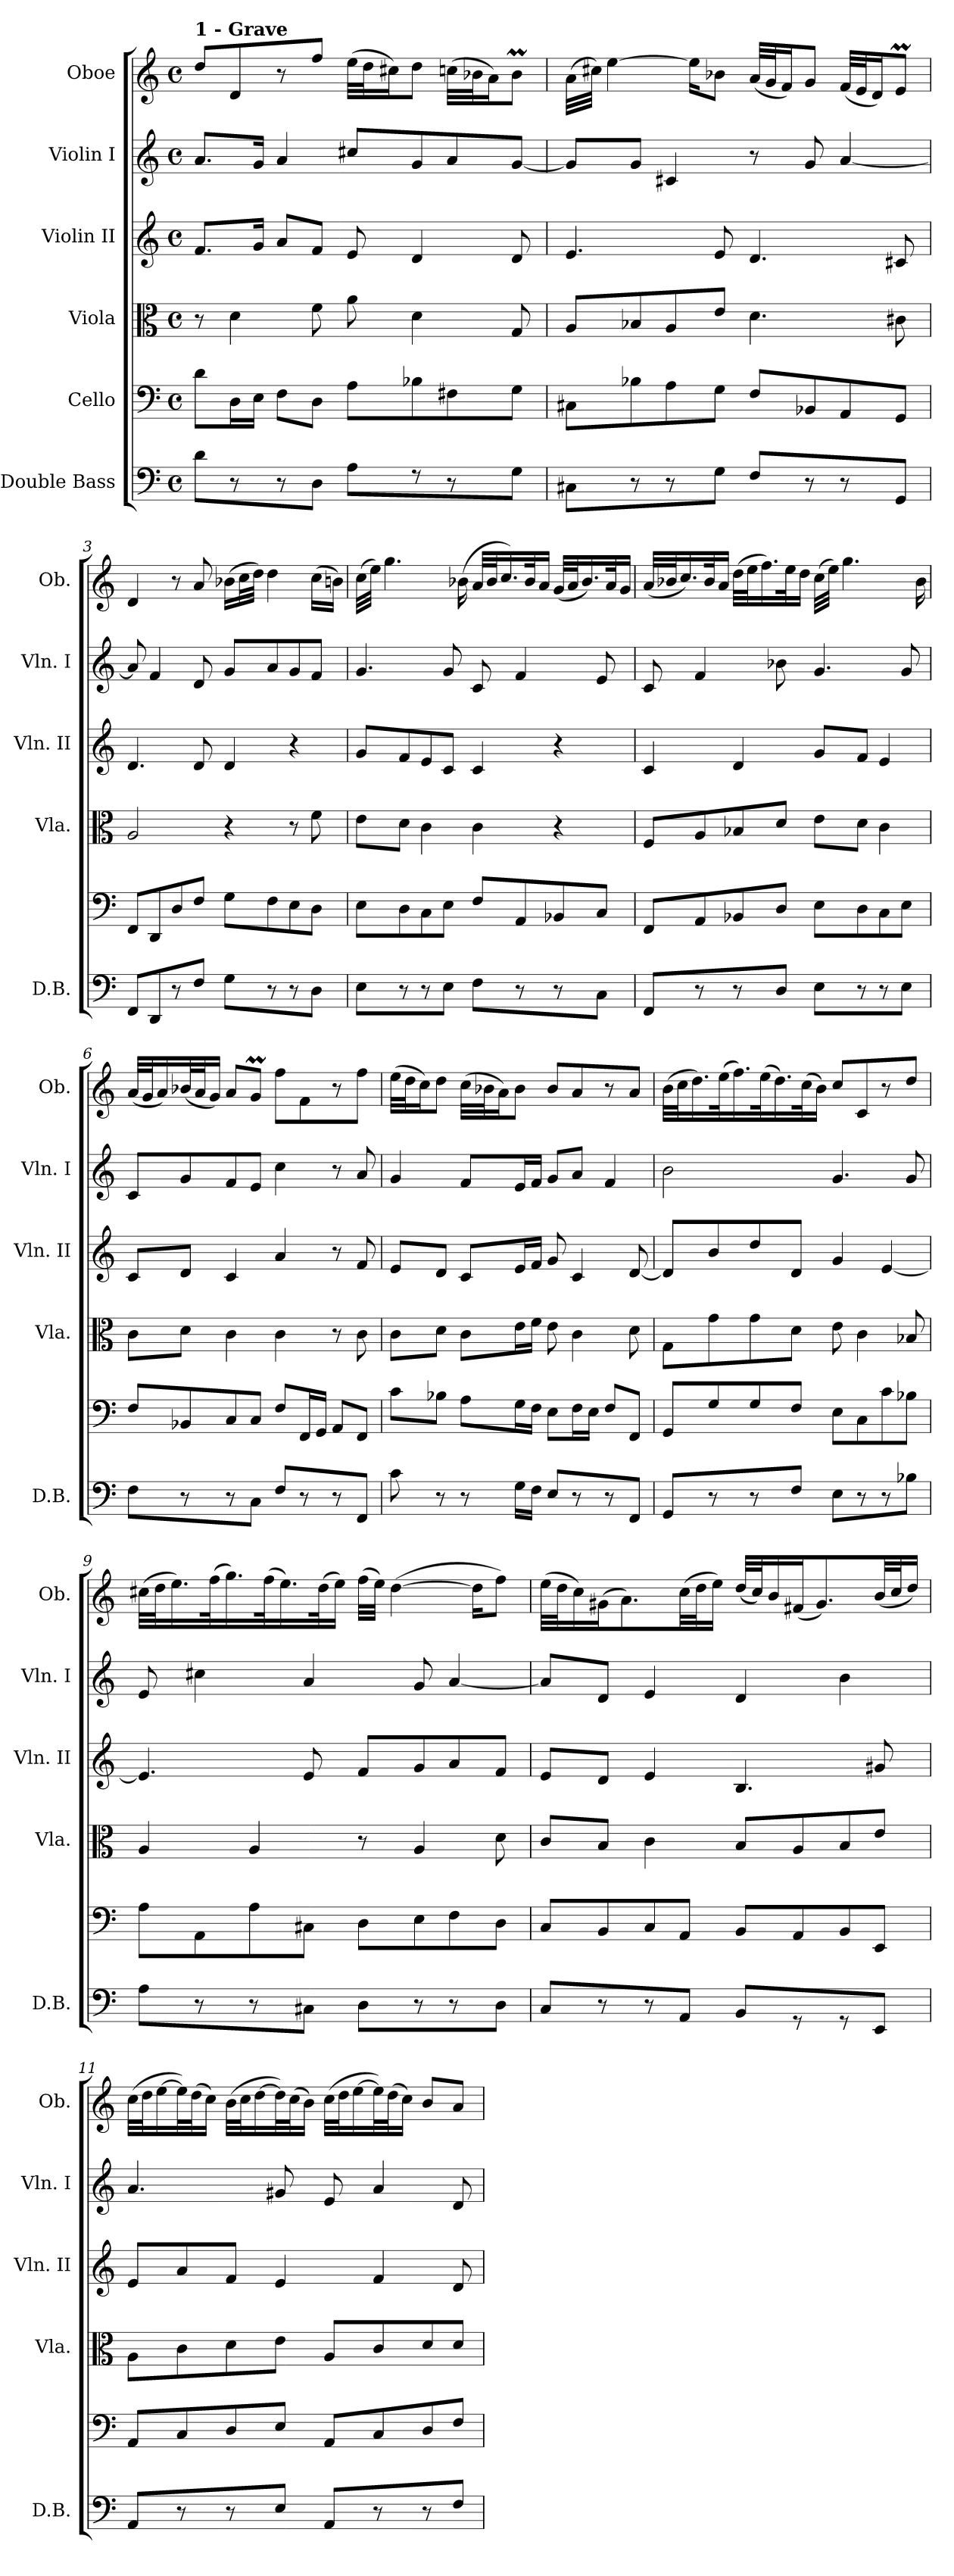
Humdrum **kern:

**kern	**kern	**kern	**kern	**kern	**kern
*part6	*part5	*part4	*part3	*part2	*part1
*staff6	*staff5	*staff4	*staff3	*staff2	*staff1
*I"Double Bass	*I"Cello	*I"Viola	*I"Violin II	*I"Violin I	*I"Oboe
*I'D.B.	*	*I'Vla.	*I'Vln. II	*I'Vln. I	*I'Ob.
*clefF4	*clefF4	*clefC3	*clefG2	*clefG2	*clefG2
*ITrd7c12	*	*	*	*	*
*k[]	*k[]	*k[]	*k[]	*k[]	*k[]
*M4/4	*M4/4	*M4/4	*M4/4	*M4/4	*M4/4
*met(c)	*met(c)	*met(c)	*met(c)	*met(c)	*met(c)
*MM40	*MM40	*MM40	*MM40	*MM40	*MM40
=1	=1	=1	=1	=1	=1
!	!	!	!	!	!LO:TX:a:B:t=1 - Grave
8D\L	8d\L	8r	8.f/L	8.a/L	8dd/L
8r	16D\L	4d\	.	.	8d/
.	16E\JJ	.	16g/Jk	16g/Jk	.
8r	8F\L	.	8a/L	4a/	8r
8DD\J	8D\J	8f\	8f/J	.	8ff/J
8AA\L	8A\L	8a\	8e/	8cc#X/L	(>32ee\LLL
.	.	.	.	.	32dd\J
.	.	.	.	.	16cc#X\J)
8r	8B-X\	4d\	4d/	8g/	8dd\J
8r	8F#X\	.	.	8a/	(>32ccn\LLL
.	.	.	.	.	32b-X\J
.	.	.	.	.	16a\J)
8GG\J	8G\J	8G/	8d/	[8g/J	8b-M\J
=2	=2	=2	=2	=2	=2
8CC#X\L	8C#X\L	8A/L	4.e/	8g/L]	(>32a\LLL
.	.	.	.	.	32cc#X\JJJ)
.	.	.	.	.	[4ee\
8r	8B-X\	8B-X/	.	8g/J	.
8r	8A\	8A/	.	4c#X/	.
.	.	.	.	.	16ee\KL]
8GG\J	8G\J	8e/J	8e/	.	8b-X\J
8FF/L	8F/L	4.d\	4.d/	8r	(32a/LLL
.	.	.	.	.	32g/J
.	.	.	.	.	16f/J)
8r	8BB-X/	.	.	8g/	8g/J
8r	8AA/	.	.	[4a/	(32f/LLL
.	.	.	.	.	32e/J
.	.	.	.	.	16d/J)
8GGG/J	8GG/J	8c#X\	8c#X/	.	8em/J
!!LO:PB:g=z
=3	=3	=3	=3	=3	=3
8FFF/L	8FF/L	2A/	4.d/	8a/]	4d/
8DDD/	8DD/	.	.	4f/	.
8r	8D/	.	.	.	8r
8FF/J	8F/J	.	8d/	8d/	8a/
8GG\L	8G\L	4r	4d/	8g/L	(>16b-X\LL
.	.	.	.	.	32cc\L
.	.	.	.	.	32dd\JJJ)
8r	8F\	.	.	8a/	4dd\
8r	8E\	8r	4r	8g/	.
8DD\J	8D\J	8f\	.	8f/J	(>16cc\LL
.	.	.	.	.	16bn\JJ)
!!LO:LB:g=z
=4	=4	=4	=4	=4	=4
8EE\L	8E\L	8e\L	8g/L	4.g/	(>32cc\LLL
.	.	.	.	.	32ee\JJJ)
.	.	.	.	.	4.gg\
8r	8D\	8d\J	8f/	.	.
8r	8C\	4c\	8e/	.	.
8EE\J	8E\J	.	8c/J	8g/	.
.	.	.	.	.	(>16b-X\
8FF\L	8F/L	4c\	4c/	8c/	32a/LLL
.	.	.	.	.	32b-/J
.	.	.	.	.	16.cc/)
8r	8AA/	.	.	4f/	.
.	.	.	.	.	32b-/K
.	.	.	.	.	16a/JJ
8r	8BB-X/	4r	4r	.	(32g/LLL
.	.	.	.	.	32a/J
.	.	.	.	.	16.b-/)
8CC\J	8C/J	.	.	8e/	.
.	.	.	.	.	32a/K
.	.	.	.	.	16g/JJ
=5	=5	=5	=5	=5	=5
8FFF/L	8FF/L	8F/L	4c/	8c/	(32a/LLL
.	.	.	.	.	32b-X/J
.	.	.	.	.	16.cc/)
8r	8AA/	8A/	.	4f/	.
.	.	.	.	.	32b-/K
.	.	.	.	.	16a/JJ
8r	8BB-X/	8B-X/	4d/	.	(>32dd\LLL
.	.	.	.	.	32ee\J
.	.	.	.	.	16.ff\)
8DD/J	8D/J	8d/J	.	8b-X\	.
.	.	.	.	.	32ee\K
.	.	.	.	.	16dd\JJ
8EE\L	8E\L	8e\L	8g/L	4.g/	(>32cc\LLL
.	.	.	.	.	32ee\JJJ)
.	.	.	.	.	4.gg\
8r	8D\	8d\J	8f/J	.	.
8r	8C\	4c\	4e/	.	.
8EE\J	8E\J	.	.	8g/	.
.	.	.	.	.	16b-\
=6	=6	=6	=6	=6	=6
8FF\L	8F/L	8c\L	8c/L	8c/L	(32a/LLL
.	.	.	.	.	32g/J
.	.	.	.	.	16a/)
8r	8BB-X/	8d\J	8d/J	8g/	(32b-X/L
.	.	.	.	.	32a/J
.	.	.	.	.	16g/JJ)
8r	8C/	4c\	4c/	8f/	8a/L
8CC\J	8C/J	.	.	8e/J	8gM/J
8FF/L	8F/L	4c\	4a/	4cc\	8ff\L
8r	16FF/L	.	.	.	8f\
.	16GG/JJ	.	.	.	.
8r	8AA/L	8r	8r	8r	8r
8FFF/J	8FF/J	8c\	8f/	8a/	8ff\J
!!LO:PB:g=z
=7	=7	=7	=7	=7	=7
8C\	8c\L	8c\L	8e/L	4g/	(>32ee\LLL
.	.	.	.	.	32dd\J
.	.	.	.	.	16cc\J)
8r	8B-X\J	8d\J	8d/J	.	8dd\J
8r	8A\L	8c\L	8c/L	8f/L	(>32cc\LLL
.	.	.	.	.	32b-X\J
.	.	.	.	.	16a\J)
16GG\LL	16G\L	16e\L	16e/L	16e/L	8b-\J
16FF\JJ	16F\JJ	16f\JJ	16f/JJ	16f/JJ	.
8EE/L	8E\L	8e\	8g/	8g/L	8b-/L
8r	16F\L	4c\	4c/	8a/J	8a/
.	16E\JJ	.	.	.	.
8r	8F/L	.	.	4f/	8r
8FFF/J	8FF/J	8d\	[8d/	.	8a/J
=8	=8	=8	=8	=8	=8
8GGG/L	8GG/L	8G\L	8d/L]	2b\	(>32b\LLL
.	.	.	.	.	32cc\J
.	.	.	.	.	16.dd\)
8r	8G/	8g\	8b/	.	.
.	.	.	.	.	(>32ee\K
.	.	.	.	.	16.ff\)
8r	8G/	8g\	8dd/	.	.
.	.	.	.	.	(>32ee\K
.	.	.	.	.	16.dd\)
8FF/J	8F/J	8d\J	8d/J	.	.
.	.	.	.	.	(>32cc\K
.	.	.	.	.	16b\JJ)
8EE\L	8E\L	8e\	4g/	4.g/	8cc/L
8r	8C\	4c\	.	.	8c/
8r	8c\	.	[4e/	.	8r
8BB-X\J	8B-X\J	8B-X/	.	8g/	8dd/J
=9	=9	=9	=9	=9	=9
8AA\L	8A\L	4A/	4.e/]	8e/	(>32cc#X\LLL
.	.	.	.	.	32dd\J
.	.	.	.	.	16.ee\)
8r	8AA\	.	.	4cc#X\	.
.	.	.	.	.	(>32ff\K
.	.	.	.	.	16.gg\)
8r	8A\	4A/	.	.	.
.	.	.	.	.	(>32ff\K
.	.	.	.	.	16.ee\)
8CC#X\J	8C#X\J	.	8e/	4a/	.
.	.	.	.	.	(>32dd\K
.	.	.	.	.	16ee\JJ)
8DD\L	8D\L	8r	8f/L	.	(>32ff\LLL
.	.	.	.	.	32ee\JJJ)
.	.	.	.	.	(>[4dd\
8r	8E\	4A/	8g/	8g/	.
8r	8F\	.	8a/	[4a/	.
.	.	.	.	.	16dd\KL]
8DD\J	8D\J	8d\	8f/J	.	8ff\J)
!!LO:LB:g=z
=10	=10	=10	=10	=10	=10
8CC/L	8C/L	8c/L	8e/L	8a/L]	(>32ee\LLL
.	.	.	.	.	32dd\J
.	.	.	.	.	16cc\)
8r	8BB/	8B/J	8d/J	8d/J	(>16g#X\J
.	.	.	.	.	8.a\)
8r	8C/	4c\	4e/	4e/	.
8AAA/J	8AA/J	.	.	.	(>32cc\LL
.	.	.	.	.	32dd\J
.	.	.	.	.	16ee\JJ)
8BBB/L	8BB/L	8B/L	4.B/	4d/	(32dd/LLL
.	.	.	.	.	32cc/J)
.	.	.	.	.	16b/
8r	8AA/	8A/	.	.	(16f#X/J
.	.	.	.	.	8.g#/)
8r	8BB/	8B/	.	4b\	.
8EEE/J	8EE/J	8e/J	8g#X/	.	(32b/LL
.	.	.	.	.	32cc/J
.	.	.	.	.	16dd/JJ)
=11	=11	=11	=11	=11	=11
8AAA/L	8AA/L	8A\L	8e/L	4.a/	(>32cc\LLL
.	.	.	.	.	32dd\J
.	.	.	.	.	[16ee\
8r	8C/	8c\	8a/	.	32ee\L])
.	.	.	.	.	(>32dd\J
.	.	.	.	.	16cc\JJ)
8r	8D/	8d\	8f/J	.	(>32b\LLL
.	.	.	.	.	32cc\J
.	.	.	.	.	[16dd\
8EE/J	8E/J	8e\J	4e/	8g#X/	32dd\L])
.	.	.	.	.	(>32cc\J
.	.	.	.	.	16b\JJ)
8AAA/L	8AA/L	8A/L	.	8e/	(>32cc\LLL
.	.	.	.	.	32dd\J
.	.	.	.	.	[16ee\
8r	8C/	8c/	4f/	4a/	32ee\L])
.	.	.	.	.	(>32dd\J
.	.	.	.	.	16cc\JJ)
8r	8D/	8d/	.	.	8b/L
8FF/J	8F/J	8d/J	8d/	8d/	8a/J
=	=	=	=	=	=
*-	*-	*-	*-	*-	*-
